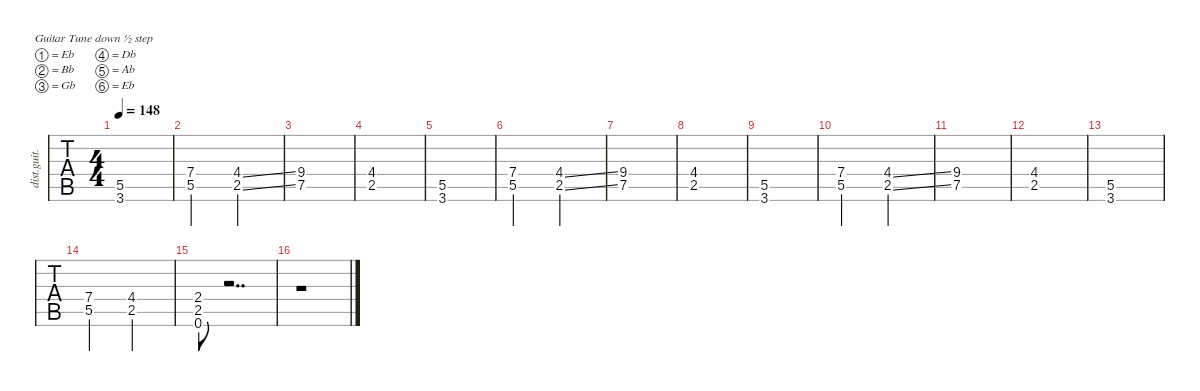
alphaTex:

\defaultSystemsLayout 4
\hideDynamics
\bracketExtendMode nobrackets
\otherSystemsTrackNameOrientation horizontal
\track ("Rhythm Guitar 2 (Kirk)" "dist.guit.") {multiBarRest instrument distortionguitar}
\staff {tabs}
\tuning (Eb4 Bb3 Gb3 Db3 Ab2 Eb2)
\ts (4 4)
\tempo 148
\clef g2
\ks eminor
(3.6{acc #} 5.5{acc #}).1{dy mf} |
(5.5{acc #} 7.4{acc #}).2 (2.5{ss acc #} 4.4{ss acc forcenatural}).2 |
(7.5{acc #} 9.4{acc #}).1 |
(2.5{acc #} 4.4{acc forcenatural}).1 |
(3.6{acc #} 5.5{acc #}).1 |
(5.5{acc #} 7.4{acc #}).2 (2.5{ss acc #} 4.4{ss acc forcenatural}).2 |
(7.5{acc #} 9.4{acc #}).1 |
(2.5{acc #} 4.4{acc forcenatural}).1 |
(3.6{acc #} 5.5{acc #}).1 |
(5.5{acc #} 7.4{acc #}).2 (2.5{ss acc #} 4.4{ss acc forcenatural}).2 |
(7.5{acc #} 9.4{acc #}).1 |
(2.5{acc #} 4.4{acc forcenatural}).1 |
(3.6{acc #} 5.5{acc #}).1 |
(5.5{acc #} 7.4{acc #}).2 (2.5{acc #} 4.4{acc forcenatural}).2 |
(0.6{acc #} 2.5{acc #} 2.4{acc #}).8 r.2{dd} |
r.1
